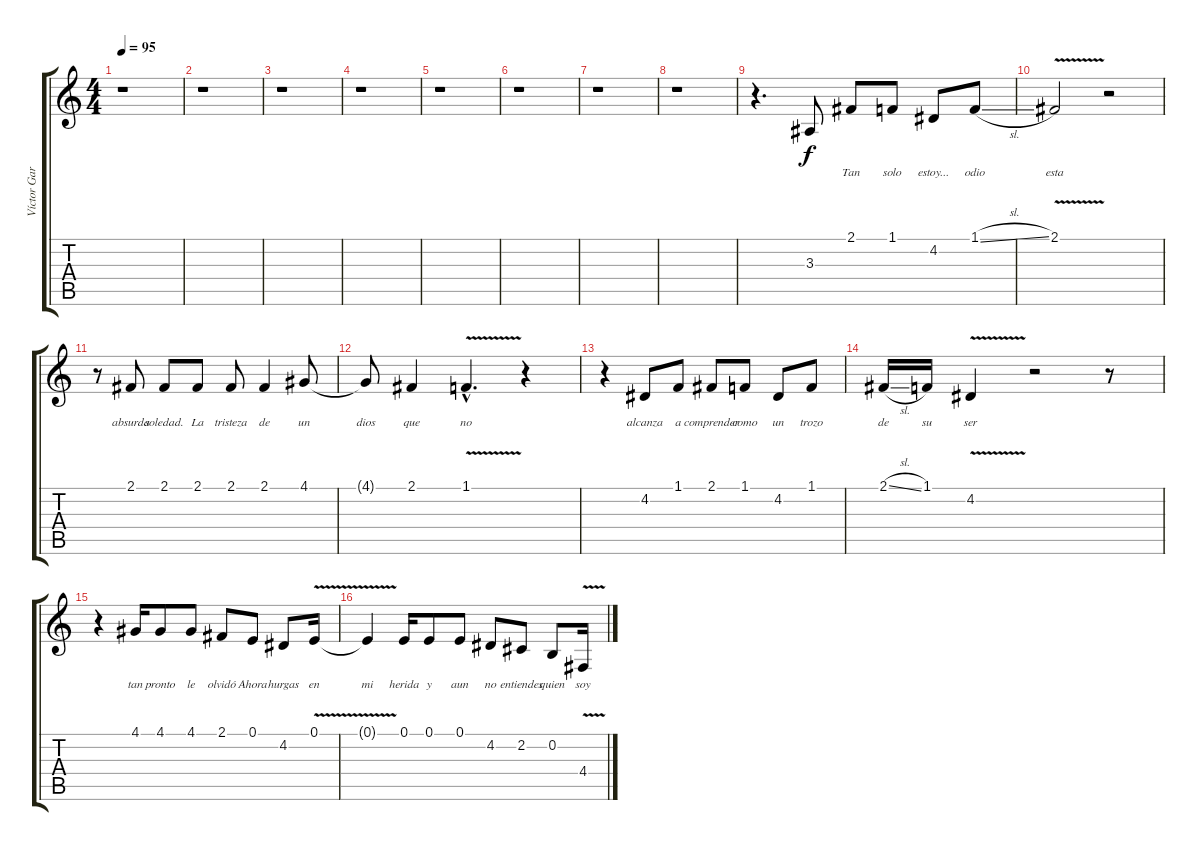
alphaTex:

\track ("Víctor García (Voz)" "Víctor Gar") {instrument lead6voice}
\staff {score tabs}
\tuning (E4 B3 G3 D3 A2 E2) {hide}
\ts (4 4)
\tempo 95
\clef g2
\ks c
r.1{dy f} |
r.1 |
r.1 |
r.1 |
r.1 |
r.1 |
r.1 |
r.1 |
r.4{d} 3.3.8{lyrics (0 "") lyrics (1 "") lyrics (2 "") lyrics (3 "") lyrics (4 "")} 2.1.8{lyrics (0 "Tan") lyrics (1 "") lyrics (2 "") lyrics (3 "") lyrics (4 "")} 1.1.8{lyrics (0 "solo") lyrics (1 "") lyrics (2 "") lyrics (3 "") lyrics (4 "")} 4.2.8{lyrics (0 "estoy...") lyrics (1 "") lyrics (2 "") lyrics (3 "") lyrics (4 "")} 1.1{sl}.8{lyrics (0 "odio") lyrics (1 "") lyrics (2 "") lyrics (3 "") lyrics (4 "")} |
2.1{v}.2{lyrics (0 "esta") lyrics (1 "") lyrics (2 "") lyrics (3 "") lyrics (4 "")} r.2 |
r.8 2.1.8{lyrics (0 "absurda") lyrics (1 "") lyrics (2 "") lyrics (3 "") lyrics (4 "")} 2.1.8{lyrics (0 "soledad.") lyrics (1 "") lyrics (2 "") lyrics (3 "") lyrics (4 "")} 2.1.8{lyrics (0 "La") lyrics (1 "") lyrics (2 "") lyrics (3 "") lyrics (4 "")} 2.1.8{lyrics (0 "tristeza") lyrics (1 "") lyrics (2 "") lyrics (3 "") lyrics (4 "")} 2.1.4{lyrics (0 "de") lyrics (1 "") lyrics (2 "") lyrics (3 "") lyrics (4 "")} 4.1.8{lyrics (0 "un") lyrics (1 "") lyrics (2 "") lyrics (3 "") lyrics (4 "")} |
4.1{t}.8{lyrics (0 "dios") lyrics (1 "") lyrics (2 "") lyrics (3 "") lyrics (4 "")} 2.1.4{lyrics (0 "que") lyrics (1 "") lyrics (2 "") lyrics (3 "") lyrics (4 "")} 1.1{v hac}.4{d lyrics (0 "no") lyrics (1 "") lyrics (2 "") lyrics (3 "") lyrics (4 "")} r.4 |
r.4 4.2.8{lyrics (0 "alcanza") lyrics (1 "") lyrics (2 "") lyrics (3 "") lyrics (4 "")} 1.1.8{lyrics (0 "a") lyrics (1 "") lyrics (2 "") lyrics (3 "") lyrics (4 "")} 2.1.8{lyrics (0 "comprender") lyrics (1 "") lyrics (2 "") lyrics (3 "") lyrics (4 "")} 1.1.8{lyrics (0 "como") lyrics (1 "") lyrics (2 "") lyrics (3 "") lyrics (4 "")} 4.2.8{lyrics (0 "un") lyrics (1 "") lyrics (2 "") lyrics (3 "") lyrics (4 "")} 1.1.8{lyrics (0 "trozo") lyrics (1 "") lyrics (2 "") lyrics (3 "") lyrics (4 "")} |
2.1{sl}.16{lyrics (0 "de") lyrics (1 "") lyrics (2 "") lyrics (3 "") lyrics (4 "")} 1.1.16{lyrics (0 "su") lyrics (1 "") lyrics (2 "") lyrics (3 "") lyrics (4 "")} 4.2{v}.4{lyrics (0 "ser") lyrics (1 "") lyrics (2 "") lyrics (3 "") lyrics (4 "")} r.2 r.8 |
r.4 4.1.16{lyrics (0 "tan") lyrics (1 "") lyrics (2 "") lyrics (3 "") lyrics (4 "")} 4.1.8{lyrics (0 "pronto") lyrics (1 "") lyrics (2 "") lyrics (3 "") lyrics (4 "")} 4.1.8{lyrics (0 "le") lyrics (1 "") lyrics (2 "") lyrics (3 "") lyrics (4 "")} 2.1.8{lyrics (0 "olvidó") lyrics (1 "") lyrics (2 "") lyrics (3 "") lyrics (4 "")} 0.1.8{lyrics (0 "Ahora") lyrics (1 "") lyrics (2 "") lyrics (3 "") lyrics (4 "")} 4.2.8{lyrics (0 "hurgas") lyrics (1 "") lyrics (2 "") lyrics (3 "") lyrics (4 "")} 0.1{v}.16{lyrics (0 "en") lyrics (1 "") lyrics (2 "") lyrics (3 "") lyrics (4 "")} |
0.1{t}.4{lyrics (0 "mi") lyrics (1 "") lyrics (2 "") lyrics (3 "") lyrics (4 "")} 0.1.16{lyrics (0 "herida") lyrics (1 "") lyrics (2 "") lyrics (3 "") lyrics (4 "")} 0.1.8{lyrics (0 "y") lyrics (1 "") lyrics (2 "") lyrics (3 "") lyrics (4 "")} 0.1.8{lyrics (0 "aun") lyrics (1 "") lyrics (2 "") lyrics (3 "") lyrics (4 "")} 4.2.8{lyrics (0 "no") lyrics (1 "") lyrics (2 "") lyrics (3 "") lyrics (4 "")} 2.2.8{lyrics (0 "entiendes") lyrics (1 "") lyrics (2 "") lyrics (3 "") lyrics (4 "")} 0.2.8{lyrics (0 "quien") lyrics (1 "") lyrics (2 "") lyrics (3 "") lyrics (4 "")} 4.4{v}.16{lyrics (0 "soy") lyrics (1 "") lyrics (2 "") lyrics (3 "") lyrics (4 "")}
